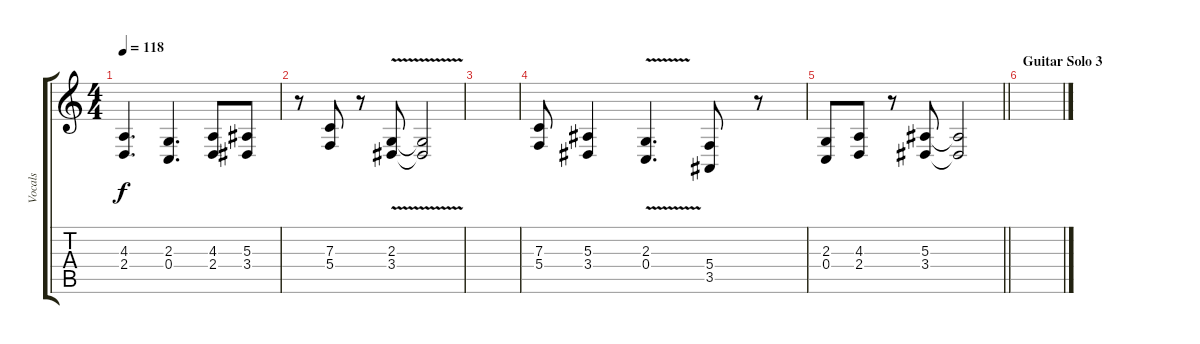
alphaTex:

\track ("Vocals" "Vocals") {instrument altosax}
\staff {score tabs}
\tuning (D4 A3 F3 C3 G2 C2) {hide}
\ts (4 4)
\tempo 118
\clef g2
\ks c
(4.3 2.4).4{d dy f volume 10} (2.3 0.4).4{d} (4.3 2.4).8 (5.3 3.4).8 |
r.8 (7.3 5.4).8 r.8 (2.3{v} 3.4{v}).8 (2.3{t} 3.4{t}).2{volume 5} |
|
(7.3 5.4).8{volume 10} (5.3 3.4).4 (2.3{v} 0.4{v}).4{d} (5.4 3.5).8 r.8 |
\barLineRight lightlight
(2.3 0.4).8 (4.3 2.4).8 r.8 (5.3 3.4).8 (5.3{t} 3.4{t}).2{volume 5} |
\section ("" "Guitar Solo 3")
